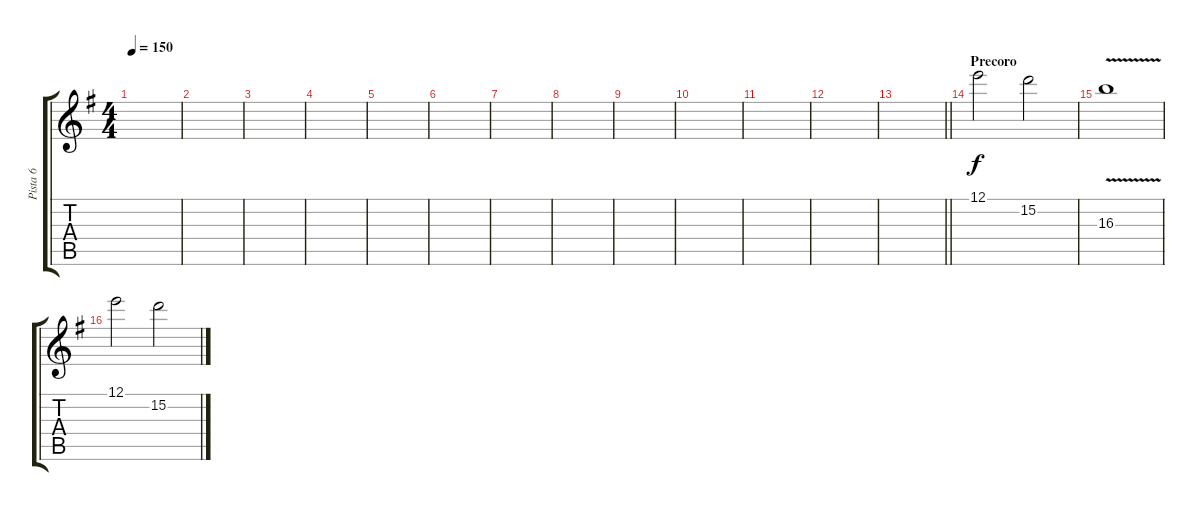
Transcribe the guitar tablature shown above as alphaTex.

\track ("Pista 6" "Pista 6") {instrument electricguitarclean}
\staff {score tabs}
\tuning (E4 B3 G3 D3 A2 E2) {hide}
\ts (4 4)
\tempo 150
\clef g2
\ks g
|
|
|
|
|
|
|
|
|
|
|
|
\barLineRight lightlight
|
\section ("" "Precoro")
12.1.2 15.2.2 |
16.3{v}.1 |
12.1.2 15.2.2
